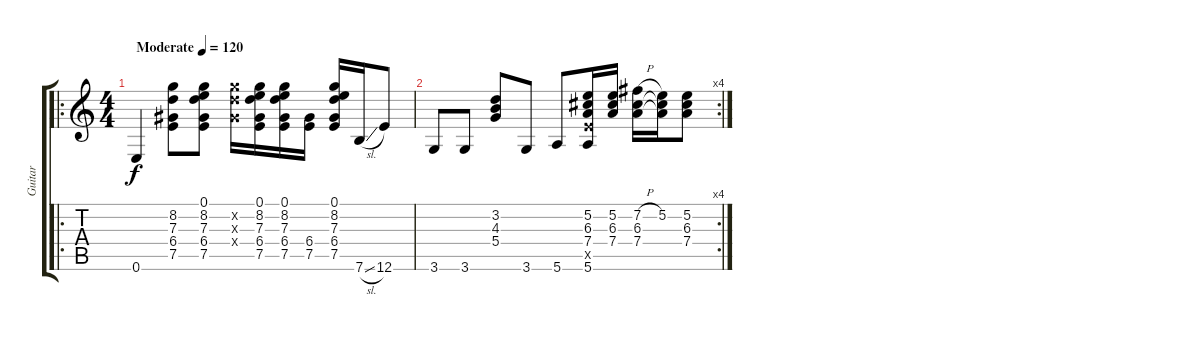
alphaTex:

\track ("Guitar" "Guitar") {instrument overdrivenguitar}
\staff {score tabs}
\tuning (E4 B3 G3 D3 A2 E2) {hide}
\ro
\ts (4 4)
\tempo (120 "Moderate")
\clef g2
\ks c
0.6.4{dy f instrument overdrivenguitar} (8.2 7.3 6.4 7.5).8 (0.1 8.2 7.3 6.4 7.5).8 (8.2{x} 7.3{x} 6.4{x}).16 (0.1 8.2 7.3 6.4 7.5).16 (0.1 8.2 7.3 6.4 7.5).16 (6.4 7.5).16 (0.1 8.2 7.3 6.4 7.5).16 7.6{sl}.16 12.6.8 |
\rc 4
3.6.8 3.6.8{beam split} (3.2 4.3 5.4).8 3.6.8 5.6.8 (5.2 6.3 7.4 7.5{x} 5.6).16 (5.2 6.3 7.4).16 (7.2{h} 6.3 7.4).16 (5.2 6.3{t} 7.4{t}).16 (5.2 6.3 7.4).8
